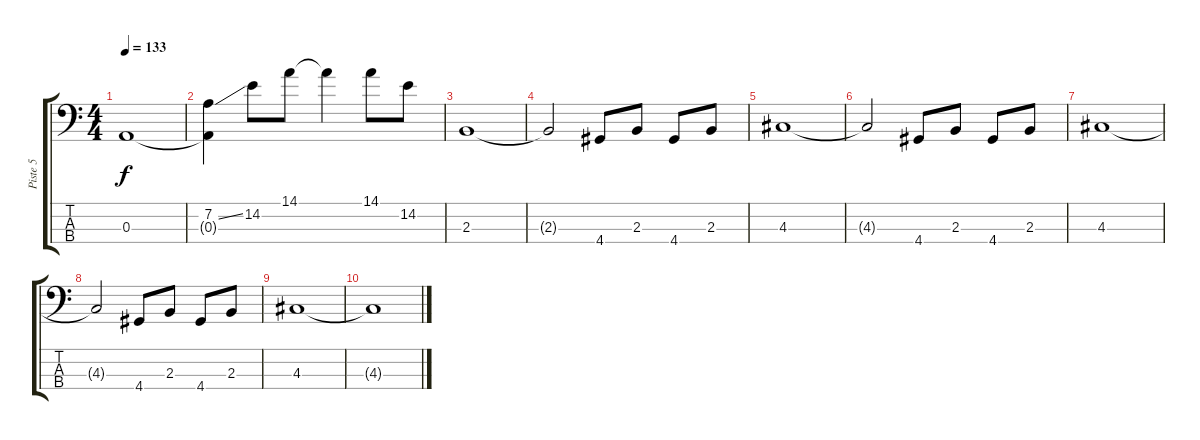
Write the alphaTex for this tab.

\track ("Piste 5" "Piste 5") {instrument electricbassfinger}
\staff {score tabs}
\tuning (G2 D2 A1 E1) {hide}
\ts (4 4)
\tempo 133
\clef f4
\ks c
0.3.1{dy f} |
(7.2{ss} 0.3{t}).4 14.2.8 14.1.8 14.1{t}.4 14.1.8 14.2.8 |
2.3.1 |
2.3{t}.2 4.4.8 2.3.8 4.4.8 2.3.8 |
4.3.1 |
4.3{t}.2 4.4.8 2.3.8 4.4.8 2.3.8 |
4.3.1 |
4.3{t}.2 4.4.8 2.3.8 4.4.8 2.3.8 |
4.3.1 |
4.3{t}.1
